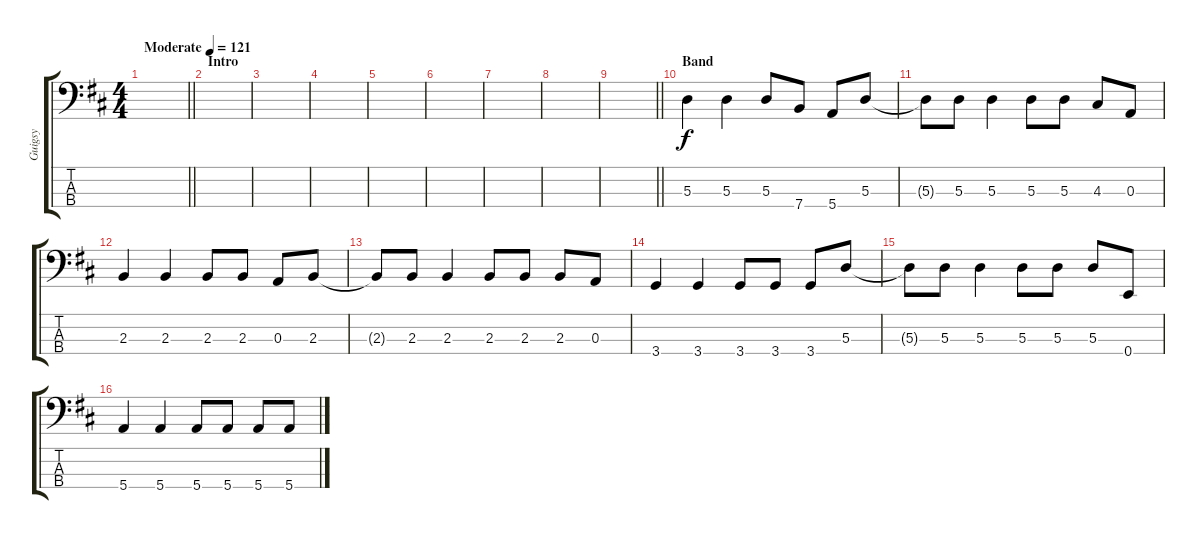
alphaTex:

\track ("Guigsy" "Guigsy") {instrument electricbasspick}
\staff {score tabs}
\tuning (G2 D2 A1 E1) {hide}
\ts (4 4)
\tempo (121 "Moderate")
\clef f4
\barLineRight lightlight
\ks d
|
\section ("" "Intro")
|
|
|
|
|
|
|
\barLineRight lightlight
|
\section ("" "Band")
5.3.4 5.3.4 5.3.8 7.4.8 5.4.8 5.3.8 |
5.3{t}.8 5.3.8 5.3.4 5.3.8 5.3.8 4.3.8 0.3.8 |
2.3.4 2.3.4 2.3.8 2.3.8 0.3.8 2.3.8 |
2.3{t}.8 2.3.8 2.3.4 2.3.8 2.3.8 2.3.8 0.3.8 |
3.4.4 3.4.4 3.4.8 3.4.8 3.4.8 5.3.8 |
5.3{t}.8 5.3.8 5.3.4 5.3.8 5.3.8 5.3.8 0.4.8 |
5.4.4 5.4.4 5.4.8 5.4.8 5.4.8 5.4.8
